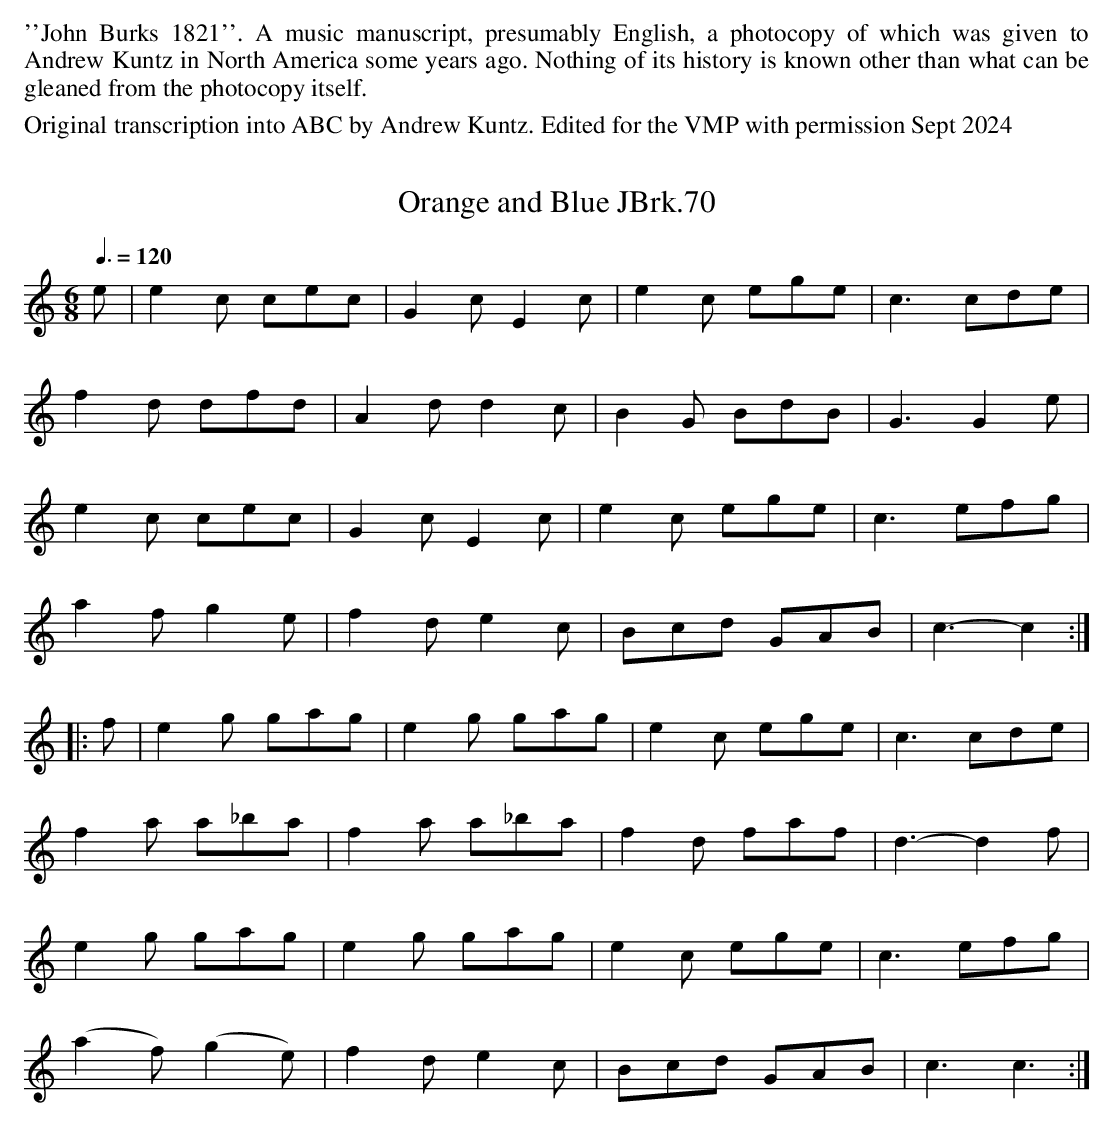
X:1
T:Orange and Blue JBrk.70
Q:3/8=120
M:6/8
L:1/8
K:C
e|e2c cec|G2cE2c|e2c ege|c3 cde|
f2d dfd|A2d d2c|B2G BdB|G3 G2e|
e2c cec|G2c E2c|e2c ege|c3 efg|
a2-f g2e|f2-d e2c|Bcd GAB|c3-c2:|
|:f|e2g gag|e2g gag|e2c ege|c3 cde|
f2a a_ba|f2a a_ba|f2d faf|d3-d2f|
e2g gag|e2g gag|e2c ege|c3 efg|
(a2f) (g2e)|f2d e2c|Bcd GAB|c3 c3:|
